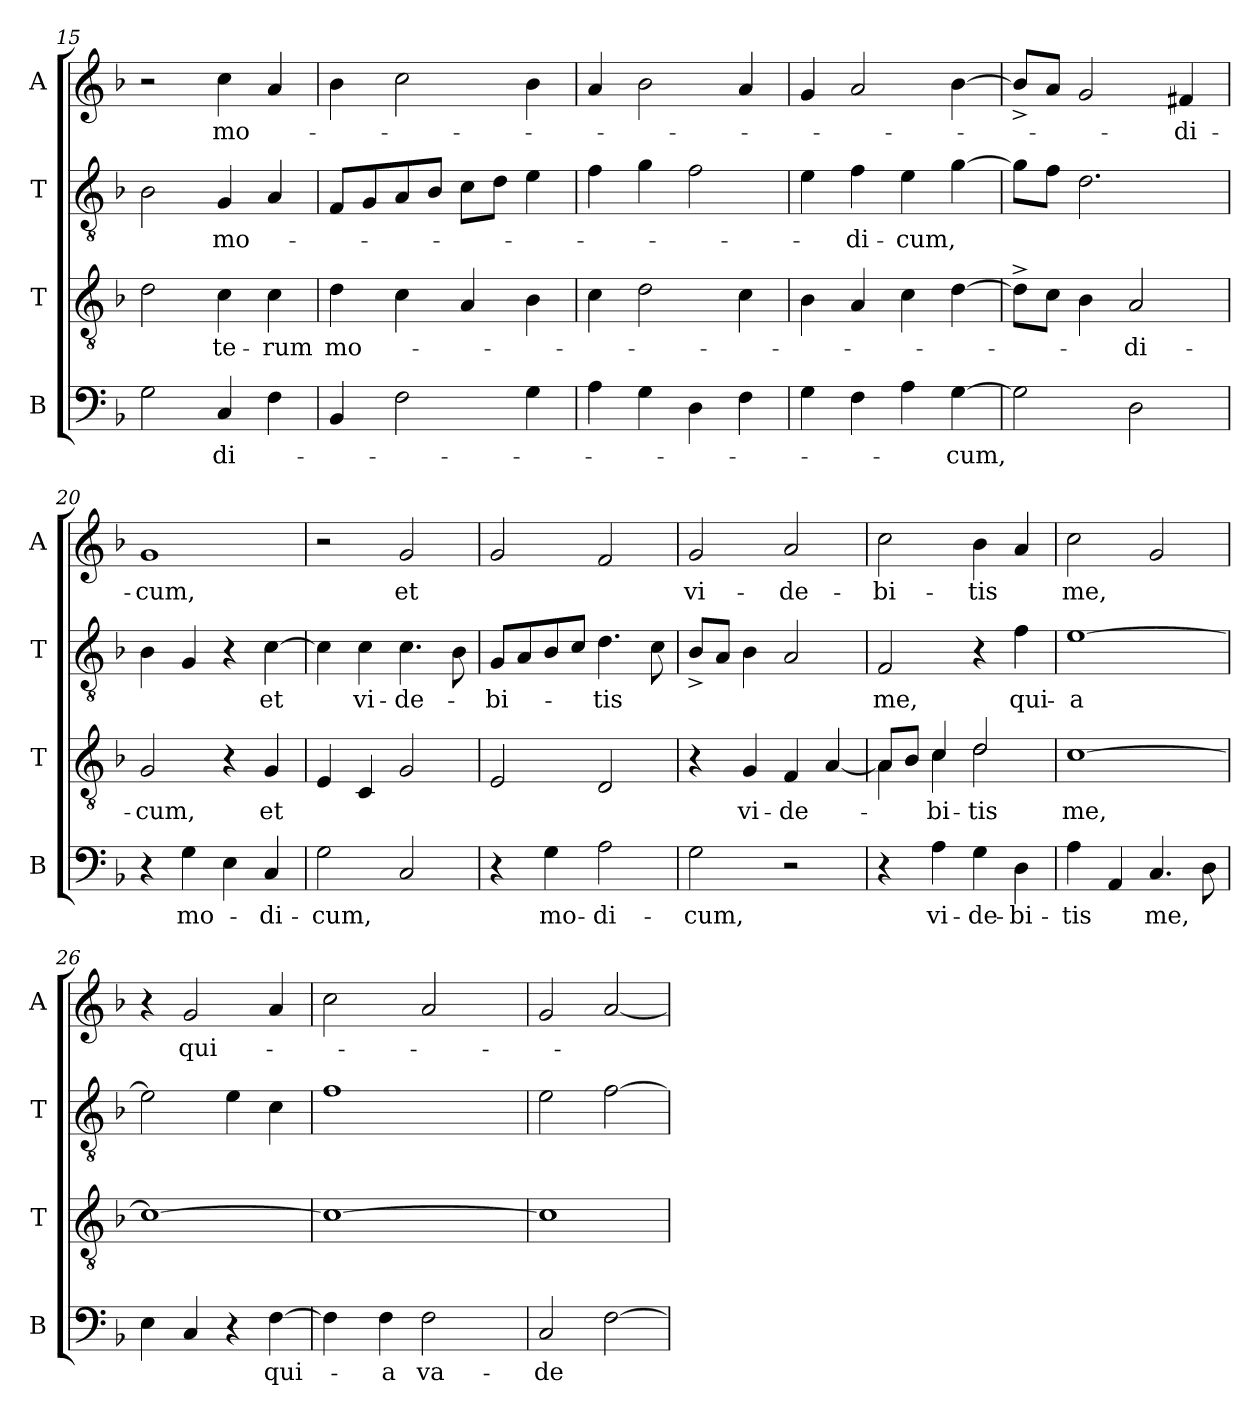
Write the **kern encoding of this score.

**kern	**text	**kern	**text	**kern	**text	**kern	**text
*part4	*part4	*part3	*part3	*part2	*part2	*part1	*part1
*staff4	*staff4	*staff3	*staff3	*staff2	*staff2	*staff1	*staff1
*I"B	*	*I"T	*	*I"T	*	*I"A	*
*I'B	*	*I'T	*	*I'T	*	*I'A	*
*clefF4	*	*clefGv2	*	*clefGv2	*	*clefG2	*
*k[b-]	*	*k[b-]	*	*k[b-]	*	*k[b-]	*
*F:	*	*F:	*	*F:	*	*F:	*
=15	=15	=15	=15	=15	=15	=15	=15
2G\	.	2d\	.	2B-\	.	2r	.
!	!LO:LY:b:cj	!	!LO:LY:b	!	!LO:LY:b:cj	!	!LO:LY:b:cj
4C/	-di-	4c\	-te-	4G/	mo-	4cc\	mo-
!	!	!	!LO:LY:b:cj	!	!	!	!
4F\	.	4c\	-rum	4A/	.	4a/	.
=16	=16	=16	=16	=16	=16	=16	=16
!	!	!	!LO:LY:b:cj	!	!	!	!
4BB-/	.	4d\	mo-	8F/L	.	4b-\	.
.	.	.	.	8G/	.	.	.
2F\	.	4c\	.	8A/	.	2cc\	.
.	.	.	.	8B-/J	.	.	.
.	.	4A/	.	8c\L	.	.	.
.	.	.	.	8d\J	.	.	.
4G\	.	4B-\	.	4e\	.	4b-\	.
=17	=17	=17	=17	=17	=17	=17	=17
4A\	.	4c\	.	4f\	.	4a/	.
4G\	.	2d\	.	4g\	.	2b-\	.
4D\	.	.	.	2f\	.	.	.
4F\	.	4c\	.	.	.	4a/	.
=18	=18	=18	=18	=18	=18	=18	=18
4G\	.	4B-\	.	4e\	.	4g/	.
!	!	!	!	!	!LO:LY:b:cj	!	!
4F\	.	4A/	.	4f\	-di-	2a/	.
!	!	!	!	!	!LO:LY:b	!	!
4A\	.	4c\	.	4e\	-cum,	.	.
!	!LO:LY:b	!	!	!	!	!	!
[>4G\	-cum,	[>4d\	.	[>4g\	.	[>4b-\	.
=19	=19	=19	=19	=19	=19	=19	=19
2G\]	.	8d^<\L]	.	8g\L]	.	8b-^>/L]	.
.	.	8c\J	.	8f\J	.	8a/J	.
.	.	4B-\	.	2.d\	.	2g/	.
!	!	!	!LO:LY:b:cj	!	!	!	!
2D\	.	2A/	-di-	.	.	.	.
!	!	!	!	!	!	!	!LO:LY:b:cj
.	.	.	.	.	.	4f#X/	-di-
!!LO:PB:g=z
=20	=20	=20	=20	=20	=20	=20	=20
!	!	!	!LO:LY:b:cj	!	!	!	!LO:LY:b:cj
4r	.	2G/	-cum,	4B-\	.	1g	-cum,
!	!LO:LY:b:cj	!	!	!	!	!	!
4G\	mo-	.	.	4G/	.	.	.
4E\	.	4r	.	4r	.	.	.
!	!LO:LY:b:cj	!	!LO:LY:b:cj	!	!LO:LY:b:cj	!	!
4C/	-di-	4G/	et	[>4c\	et	.	.
=21	=21	=21	=21	=21	=21	=21	=21
!	!LO:LY:b	!	!	!	!	!	!
2G\	-cum,	4E/	.	4c\]	.	2r	.
!	!	!	!	!	!LO:LY:b:cj	!	!
.	.	4C/	.	4c\	vi-	.	.
!	!	!	!	!	!LO:LY:b:cj	!	!LO:LY:b:cj
2C/	.	2G/	.	4.c\	-de-	2g/	et
.	.	.	.	8B-\	.	.	.
=22	=22	=22	=22	=22	=22	=22	=22
!	!	!	!	!	!LO:LY:b:cj	!	!
4r	.	2E/	.	8G/L	-bi-	2g/	.
.	.	.	.	8A/	.	.	.
!	!LO:LY:b:cj	!	!	!	!	!	!
4G\	mo-	.	.	8B-/	.	.	.
.	.	.	.	8c/J	.	.	.
!	!LO:LY:b:cj	!	!	!	!LO:LY:b:cj	!	!
2A\	-di-	2D/	.	4.d\	-tis	2f/	.
.	.	.	.	8c\	.	.	.
=23	=23	=23	=23	=23	=23	=23	=23
!	!LO:LY:b:cj	!	!	!	!	!	!LO:LY:b:cj
2G\	-cum,	4r	.	8B-^>/L	.	2g/	vi-
.	.	.	.	8A/J	.	.	.
!	!	!	!LO:LY:b:cj	!	!	!	!
.	.	4G/	vi-	4B-\	.	.	.
!	!	!	!LO:LY:b:cj	!	!	!	!LO:LY:b:cj
2r	.	4F/	-de-	2A/	.	2a/	-de-
.	.	[<4A/	.	.	.	.	.
=24	=24	=24	=24	=24	=24	=24	=24
*	*	*^	*	*	*	*	*
!	!	!	!	!	!	!LO:LY:b:cj	!	!LO:LY:b:cj
4r	.	8A/L]	4A\	.	2F/	me,	2cc\	-bi-
.	.	8B-/J	.	.	.	.	.	.
!	!LO:LY:b:cj	!	!	!LO:LY:b:cj	!	!	!	!
4A\	vi-	4c/	4c\	-bi-	.	.	.	.
!	!LO:LY:b:cj	!	!	!LO:LY:b:cj	!	!	!	!LO:LY:b:cj
4G\	-de-	2d/	2d\	-tis	4r	.	4b-\	-tis
!	!LO:LY:b:cj	!	!	!	!	!LO:LY:b:cj	!	!
4D\	-bi-	.	.	.	4f\	qui-	4a/	.
*	*	*v	*v	*	*	*	*	*
=25	=25	=25	=25	=25	=25	=25	=25
!	!LO:LY:b:cj	!	!LO:LY:b:cj	!	!LO:LY:b:rj	!	!LO:LY:b:cj
4A\	-tis	[>1c	me,	[>1e	-a	2cc\	me,
4AA/	.	.	.	.	.	.	.
!	!LO:LY:b:cj	!	!	!	!	!	!
4.C/	me,	.	.	.	.	2g/	.
8D\	.	.	.	.	.	.	.
=26	=26	=26	=26	=26	=26	=26	=26
4E\	.	1c_<	.	2e\]	.	4r	.
!	!	!	!	!	!	!	!LO:LY:b:cj
4C/	.	.	.	.	.	2g/	qui-
4r	.	.	.	4e\	.	.	.
!	!LO:LY:b:cj	!	!	!	!	!	!
[<4F\	qui-	.	.	4c\	.	4a/	.
!!LO:LB:g=z
=27	=27	=27	=27	=27	=27	=27	=27
*	*	*^	*	*^	*	*	*
4F\]	.	1c_>	16.ryy	.	1f	16.ryy	.	2cc\	.
.	.	.	2ryy	.	.	2ryy	.	.	.
!	!LO:LY:b:cj	!	!	!	!	!	!	!	!
4F\	-a	.	.	.	.	.	.	.	.
!	!LO:LY:b:cj	!	!	!	!	!	!	!	!
2F\	va-	.	.	.	.	.	.	2a/	.
.	.	.	4ryy	.	.	4ryy	.	.	.
.	.	.	8ryy	.	.	8ryy	.	.	.
.	.	.	32ryy	.	.	32ryy	.	.	.
=28	=28	=28	=28	=28	=28	=28	=28	=28	=28
!	!LO:LY:b:cj	!	!	!	!	!	!	!	!
*	*	*v	*v	*	*	*	*	*	*
*	*	*	*	*v	*v	*	*	*
2C/	-de	1c]	.	2e\	.	2g/	.
[>2F\	.	.	.	[>2f\	.	[<2a/	.
=	=	=	=	=	=	=	=
*-	*-	*-	*-	*-	*-	*-	*-
